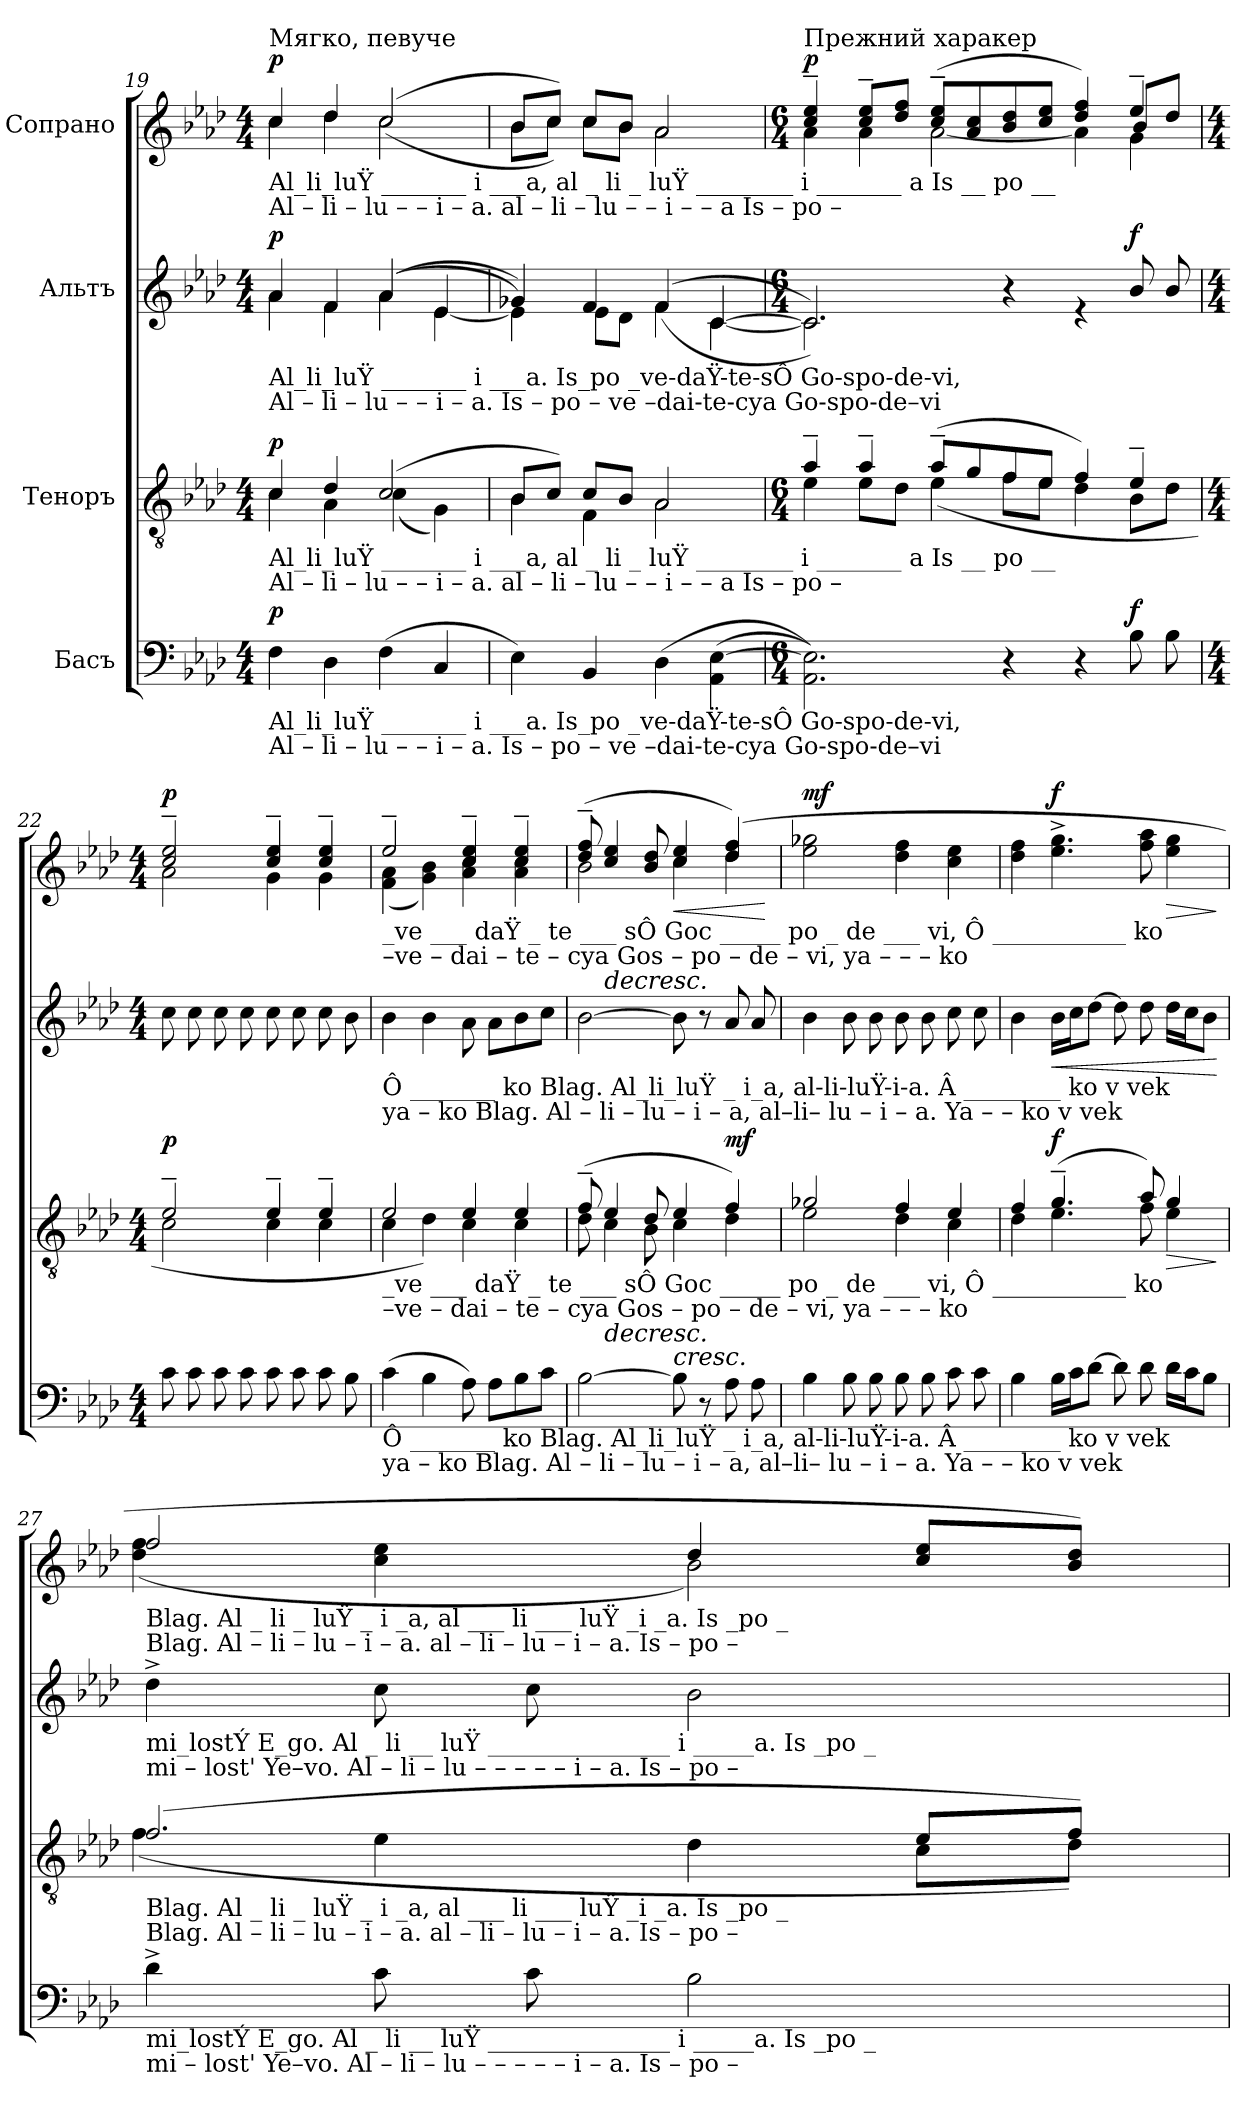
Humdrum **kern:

**kern	**dynam	**kern	**dynam	**kern	**dynam	**kern	**dynam
*part4	*part4	*part3	*part3	*part2	*part2	*part1	*part1
*staff4	*staff4	*staff3	*staff3	*staff2	*staff2	*staff1	*staff1
*I"Басъ	*	*I"Теноръ	*	*I"Альтъ	*	*I"Сопрано	*
!!LO:PB:g=z
*clefF4	*	*clefGv2	*	*clefG2	*	*clefG2	*
*k[b-e-a-d-]	*	*k[b-e-a-d-]	*	*k[b-e-a-d-]	*	*k[b-e-a-d-]	*
*M4/4	*	*M4/4	*	*M4/4	*	*M4/4	*
=19	=19	=19	=19	=19	=19	=19	=19
*	*	*^	*	*^	*	*^	*
!	!	!	!	!	!	!	!	!LO:TX:a:t=Мягко, певуче	!	!
!	!	!	!	!	!	!	!	!LO:TX:b:t=Al_li_luŸ  _______  i ___a,               al _ li _ luŸ ________ i _______ a                  Is __ po __	!	!
!	!	!	!	!	!	!	!	!LO:TX:b:t=Al  – li  – lu       –      –         i    –   a.                      al  –  li   –   lu      –      –         i      –      –      a                         Is    –   po  –	!	!
!	!	!	!	!	!LO:TX:b:t=Al_li_luŸ  _______  i ___a.                                                       Is_po _ve-daŸ-te-sÔ  Go-spo-de-vi,	!	!	!	!	!
!	!	!	!	!	!LO:TX:b:t=Al  – li  – lu       –      –         i    –   a.                                                                           Is – po – ve –dai-te-cya  Go-spo-de–vi	!	!	!	!	!
!	!	!LO:TX:b:t=Al_li_luŸ  _______  i ___a,               al _ li _ luŸ ________ i _______ a                  Is __ po __	!	!	!	!	!	!	!	!
!	!	!LO:TX:b:t=Al  – li  – lu       –      –         i    –   a.                      al  –  li   –   lu      –      –         i      –      –      a                         Is    –   po  –	!	!	!	!	!	!	!	!
!LO:TX:b:t=Al_li_luŸ  _______  i ___a.                                                       Is_po _ve-daŸ-te-sÔ  Go-spo-de-vi,	!	!	!	!	!	!	!	!	!	!
!LO:TX:b:t=Al  – li  – lu       –      –         i    –   a.                                                                           Is – po – ve –dai-te-cya  Go-spo-de–vi	!	!	!	!	!	!	!	!	!	!
!	!LO:DY:a	!	!	!LO:DY:a	!	!	!LO:DY:a	!	!	!LO:DY:a
4F\	p	4c/	4c\	p	4a-/	4a-\	p	4cc/	4cc\	p
4D-\	.	4d-/	4A-\	.	4f/	4f\	.	4dd-/	4dd-\	.
(4F\	.	(2c/	(4c\	.	((4a-/	4a-\	.	((2cc/	2cc\	.
4C/	.	.	4G\)	.	4e-/	[4e-\	.	.	.	.
=20	=20	=20	=20	=20	=20	=20	=20	=20	=20	=20
4E-\)	.	8B-/L	4B-\	.	4g-X/)	4e-\])	.	8b-/L	8b-\L	.
.	.	8c/J)	.	.	.	.	.	8cc/J))	8cc\J	.
4BB-/	.	8c/L	4F\	.	4f/	8e-\L	.	8cc/L	8cc\L	.
.	.	8B-/J	.	.	.	8d-\J	.	8b-/J	8b-\J	.
(4D-\	.	2A-/	2A-\	.	((4f/	4f\	.	2a-/	2a-\	.
(4AA-\ [4E-\	.	.	.	.	[4c/	[4c\	.	.	.	.
*	*	*	*	*	*	*	*	*v	*v	*
=21	=21	=21	=21	=21	=21	=21	=21	=21	=21
*M6/4	*	*M6/4	*	*	*M6/4	*	*	*M6/4	*
*	*	*	*	*	*	*	*	*^	*
*	*	*	*	*	*	*	*	*	*^	*
!	!	!	!	!	!	!	!	!LO:TX:a:t=Прежний харакер	!	!	!
!	!	!	!	!	!	!	!	!	!	!	!LO:DY:a
2.AA-\ 2.E-\]))	.	4a-~/	4e-\	.	2.c/]))	2.c\]	.	4cc/~ 4ee-/~	4a-\	4ryy	p
.	.	4a-~/	8e-\L	.	.	.	.	8cc/~ 8ee-/~L	4a-\	4ryy	.
.	.	.	8d-\J	.	.	.	.	8dd-/ 8ff/J	.	.	.
.	.	(8a-~/L	(4e-\	.	.	.	.	(8cc/~ 8ee-/~L	[2a-\	4ryy	.
.	.	8g/	.	.	.	.	.	8a-/ 8cc/	.	.	.
4r	.	8f/	8f\L	.	4r	4ryy	.	8b-/ 8dd-/	.	4ryy	.
.	.	8e-/J	8e-\J	.	.	.	.	8cc/ 8ee-/J	.	.	.
4r	.	(4f/)	4d-\	.	4re	2ryy	.	4dd-/ 4ff/)	4a-\]	4ryy	.
!	!LO:DY:a	!	!	!	!	!	!LO:DY:a	!	!	!	!
8B-\	f	4e-~/	8B-\L	.	8b-/	.	f	4ee-~/	4g\	8b-/L	.
8B-\	.	.	8d-\J	.	8b-/	.	.	.	.	8dd-/J	.
*	*	*	*	*	*v	*v	*	*	*	*	*
*	*	*	*	*	*	*	*v	*v	*v	*
=22	=22	=22	=22	=22	=22	=22	=22	=22
*M4/4	*	*M4/4	*	*	*M4/4	*	*M4/4	*
*	*	*	*	*	*	*	*^	*
*	*	*	*	*	*	*	*	*^	*
!	!	!	!	!LO:DY:a	!	!	!	!	!	!LO:DY:a
*	*	*	*	*	*	*	*	*v	*v	*
8c\	.	2e-~/	2c\	p	8cc\	.	2cc/~ 2ee-/~	2a-\	p
8c\	.	.	.	.	8cc\	.	.	.	.
8c\	.	.	.	.	8cc\	.	.	.	.
8c\	.	.	.	.	8cc\	.	.	.	.
8c\	.	4e-~/	4c\	.	8cc\	.	4cc/~ 4ee-/~	4g\	.
8c\	.	.	.	.	8cc\	.	.	.	.
8c\	.	4e-~/	4c\	.	8cc\	.	4cc/~ 4ee-/~	4g\	.
8B-\	.	.	.	.	8b-\	.	.	.	.
!!LO:LB:g=z	!!
=23	=23	=23	=23	=23	=23	=23	=23	=23	=23
!	!	!	!	!	!	!	!LO:TX:b:t=_ve ___ daŸ _ te ___ sÔ                                      Goc _____ po _ de ___ vi,    Ô ___________ ko	!	!
!	!	!	!	!	!	!	!LO:TX:b:t=–ve     –    dai   –  te    –     cya                                                Gos       –       po  – de     –    vi,       ya     –      –      –    ko	!	!
!	!	!	!	!	!LO:TX:b:t=Ô _______ ko        Blag.                      Al_li_luŸ _ i_a,  al-li-luŸ-i-a.     Â ________ ko  v  vek	!	!	!	!
!	!	!	!	!	!LO:TX:b:t=ya       –         ko            Blag.                                Al – li  –  lu  –   i – a,   al–li– lu – i –  a.       Ya      –      –     ko   v   vek	!	!	!	!
!	!	!LO:TX:b:t=_ve ___ daŸ _ te ___ sÔ                                      Goc _____ po _ de ___ vi,    Ô ___________ ko	!	!	!	!	!	!	!
!	!	!LO:TX:b:t=–ve     –    dai   –  te    –     cya                                                Gos       –       po  – de     –    vi,       ya     –      –      –    ko	!	!	!	!	!	!	!
!LO:TX:b:t=Ô _______ ko        Blag.                      Al_li_luŸ _ i_a,  al-li-luŸ-i-a.     Â ________ ko  v  vek	!	!	!	!	!	!	!	!	!
!LO:TX:b:t=ya       –         ko            Blag.                                Al – li  –  lu  –   i – a,   al–li– lu – i –  a.       Ya      –      –     ko   v   vek	!	!	!	!	!	!	!	!	!
(4c\	.	2e-/	4c\	.	4b-\	.	2ee-~/	(4f\ 4a-\	.
4B-\	.	.	4d-\)	.	4b-\	.	.	4g\ 4b-\)	.
8A-\)	.	4e-/	4c\	.	(8a-\	.	4cc/~ 4ee-/~	4a-\ 4cc\	.
8A-\L	.	.	.	.	8a-\L	.	.	.	.
8B-\	.	4e-/	4c\	.	8b-\	.	4cc/~ 4ee-/~	4a-\ 4cc\	.
8c\J	.	.	.	.	8cc\J	.	.	.	.
=24	=24	=24	=24	=24	=24	=24	=24	=24	=24
[2B-\	.	(8f~/	8d-\	.	[2b-\	.	(8dd-/~ 8ff/~	(2b-\	.
!	!	!	!	!LO:HP:b	!	!	!	!	!LO:HP:b
.	.	4e-/	4c\	>	.	.	4cc/ 4ee-/	.	>
.	.	8d-/	8B-\	.	.	.	8b-/ 8dd-/	.	.
!	!	!	!	!LO:HP:b	!	!	!	!	!LO:HP:b
8B-\]	.	4e-/	4c\	<	8b-\]	.	4cc/ 4ee-/	4cc\	<
8r	.	.	.	.	8r	.	.	.	.
!	!	!	!	!LO:DY:a	!	!	!	!	!
8A-\	.	4f/)	4d-\	mf	8a-/	.	(4dd-/ 4ff/)	4dd-\	.
8A-\	.	.	.	.	8a-/	.	.	.	.
*	*	*v	*v	*	*	*	*v	*v	*
.	.	.	] [	.	.	.	] [
=25	=25	=25	=25	=25	=25	=25	=25
*	*	*^	*	*	*	*	*
!	!	!	!	!	!	!	!	!LO:DY:a
4B-\	.	2g-X/	2e-\	.	4b-\	.	2ee-\ 2gg-X\	mf
8B-\	.	.	.	.	8b-\	.	.	.
8B-\	.	.	.	.	8b-\	.	.	.
8B-\	.	4f/	4d-\	.	8b-\	.	4dd-\ 4ff\	.
8B-\	.	.	.	.	8b-\	.	.	.
8c\	.	4e-/	4c\	.	8cc\	.	4cc\ 4ee-\	.
8c\	.	.	.	.	8cc\	.	.	.
=26	=26	=26	=26	=26	=26	=26	=26	=26
4B-\	.	4f/	4d-\	.	4b-\	.	4dd-\ 4ff\	.
!	!	!	!	!LO:DY:a	!	!LO:HP:b	!	!LO:DY:a
16B-\LL	.	(4.g~/	4.e-\	f	16b-\LL	<	4.ee-\^ 4.gg\^	f
16c\J	.	.	.	.	16cc\J	.	.	.
[8d-\J	.	.	.	.	[8dd-\J	.	.	.
8d-\]	.	.	.	.	8dd-\]	.	.	.
8d-\	.	8a-/)	8f\	.	8dd-\	.	8ff\ 8aa-\	.
!	!	!	!	!LO:HP:b	!	!	!	!LO:HP:b
16d-\LL	.	4g/	4e-\	>	16dd-\LL	.	4ee-\ 4gg\	>
16c\J	.	.	.	.	16cc\J	.	.	.
8B-\J	.	.	.	.	8b-\J	.	.	.
*	*	*v	*v	*	*	*	*	*
.	.	.	]	.	[	.	]
!!LO:PB:g=z
=27	=27	=27	=27	=27	=27	=27	=27
*	*	*^	*	*	*	*^	*
!	!	!	!	!	!	!	!LO:TX:b:t=Blag.                             Al _ li _ luŸ  _  i _a,         al ___ li ___ luŸ _i _a.                   Is _po _	!	!
!	!	!	!	!	!	!	!LO:TX:b:t=Blag.                                          Al   –  li   –   lu     –    i – a.             al     –     li      –     lu  –   i – a.                           Is  – po  –	!	!
!	!	!	!	!	!LO:TX:b:t=mi_lostÝ E_go.              Al _ li __ luŸ  _______________ i _____a.                               Is _po _	!	!	!	!
!	!	!	!	!	!LO:TX:b:t=mi – lost'   Ye–vo.                   Al   –   li    –    lu     –      –      –        –      –   i      –       a.                                           Is  – po  –	!	!	!	!
!	!	!LO:TX:b:t=Blag.                             Al _ li _ luŸ  _  i _a,         al ___ li ___ luŸ _i _a.                   Is _po _	!	!	!	!	!	!	!
!	!	!LO:TX:b:t=Blag.                                          Al   –  li   –   lu     –    i – a.             al     –     li      –     lu  –   i – a.                           Is  – po  –	!	!	!	!	!	!	!
!LO:TX:b:t=mi_lostÝ E_go.              Al _ li __ luŸ  _______________ i _____a.                               Is _po _	!	!	!	!	!	!	!	!	!
!LO:TX:b:t=mi – lost'   Ye–vo.                   Al   –   li    –    lu     –      –      –        –      –   i      –       a.                                           Is  – po  –	!	!	!	!	!	!	!	!	!
4d-^\	.	(2.f/	(4f\	.	4dd-^\	.	2ff/	(4dd-\ 4ff\	.
8c\	.	.	4e-\	.	8cc\	.	.	4cc\ 4ee-\	.
8c\	.	.	.	.	8cc\	.	.	.	.
2B-\	.	.	4d-\	.	2b-\	.	4dd-/	2b-\)	.
.	.	8e-/L	8c\L	.	.	.	8cc/ 8ee-/L	.	.
.	.	8f/J)	8d-\J)	.	.	.	8b-/ 8dd-/J)	.	.
*	*	*v	*v	*	*	*	*v	*v	*
=	=	=	=	=	=	=	=
*-	*-	*-	*-	*-	*-	*-	*-
